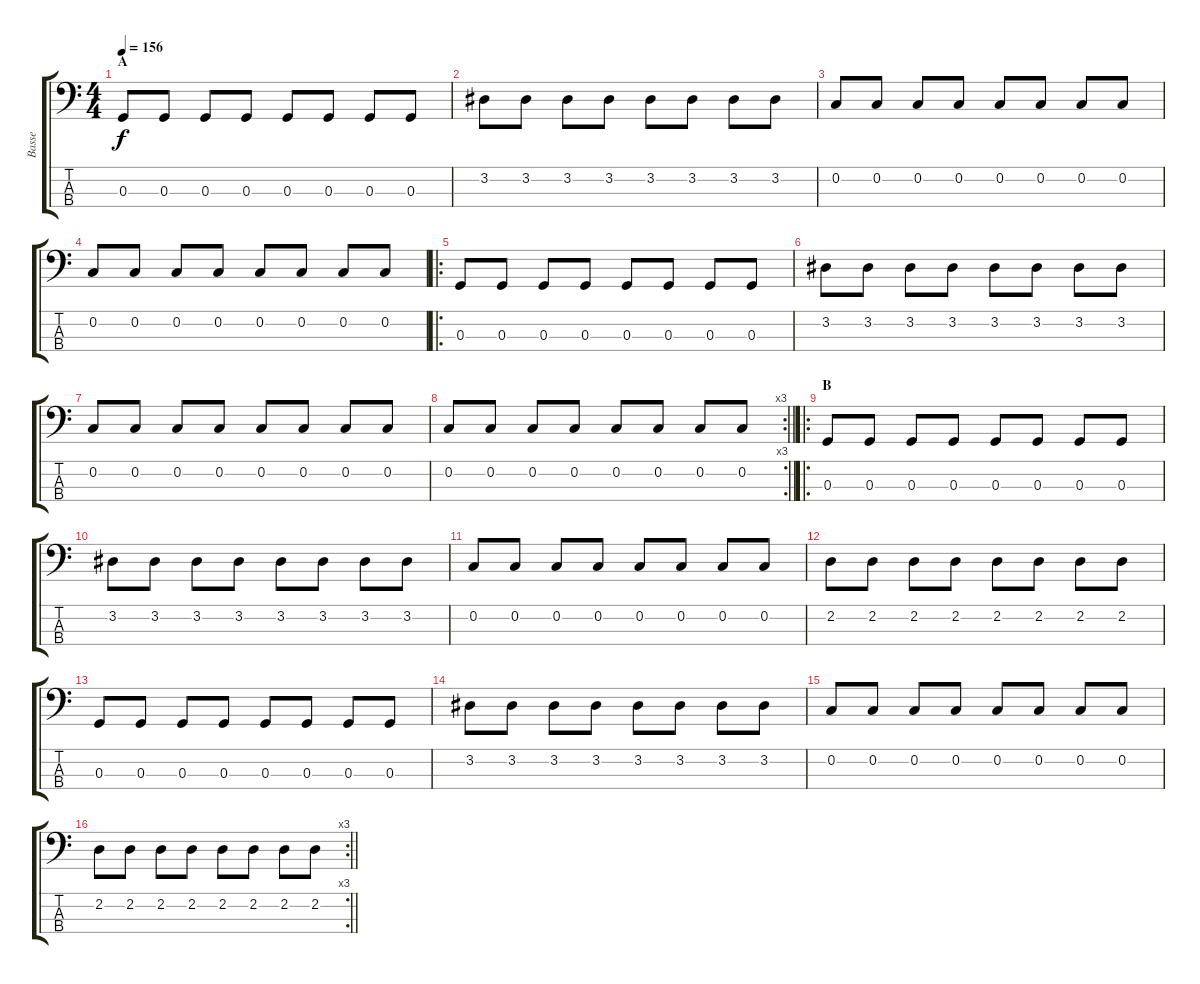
\track ("Basse" "Basse") {instrument electricbassfinger}
\staff {score tabs}
\tuning (F2 C2 G1 D1) {hide}
\ts (4 4)
\section ("" "A")
\tempo 156
\clef f4
\ks c
0.3.8{dy f} 0.3.8 0.3.8 0.3.8 0.3.8 0.3.8 0.3.8 0.3.8 |
3.2.8 3.2.8 3.2.8 3.2.8 3.2.8 3.2.8 3.2.8 3.2.8 |
0.2.8 0.2.8 0.2.8 0.2.8 0.2.8 0.2.8 0.2.8 0.2.8 |
0.2.8 0.2.8 0.2.8 0.2.8 0.2.8 0.2.8 0.2.8 0.2.8 |
\ro
0.3.8 0.3.8 0.3.8 0.3.8 0.3.8 0.3.8 0.3.8 0.3.8 |
3.2.8 3.2.8 3.2.8 3.2.8 3.2.8 3.2.8 3.2.8 3.2.8 |
0.2.8 0.2.8 0.2.8 0.2.8 0.2.8 0.2.8 0.2.8 0.2.8 |
\rc 3
\barLineRight lightlight
0.2.8 0.2.8 0.2.8 0.2.8 0.2.8 0.2.8 0.2.8 0.2.8 |
\ro
\section ("" "B")
0.3.8 0.3.8 0.3.8 0.3.8 0.3.8 0.3.8 0.3.8 0.3.8 |
3.2.8 3.2.8 3.2.8 3.2.8 3.2.8 3.2.8 3.2.8 3.2.8 |
0.2.8 0.2.8 0.2.8 0.2.8 0.2.8 0.2.8 0.2.8 0.2.8 |
2.2.8 2.2.8 2.2.8 2.2.8 2.2.8 2.2.8 2.2.8 2.2.8 |
0.3.8 0.3.8 0.3.8 0.3.8 0.3.8 0.3.8 0.3.8 0.3.8 |
3.2.8 3.2.8 3.2.8 3.2.8 3.2.8 3.2.8 3.2.8 3.2.8 |
0.2.8 0.2.8 0.2.8 0.2.8 0.2.8 0.2.8 0.2.8 0.2.8 |
\rc 3
\barLineRight lightlight
2.2.8 2.2.8 2.2.8 2.2.8 2.2.8 2.2.8 2.2.8 2.2.8
